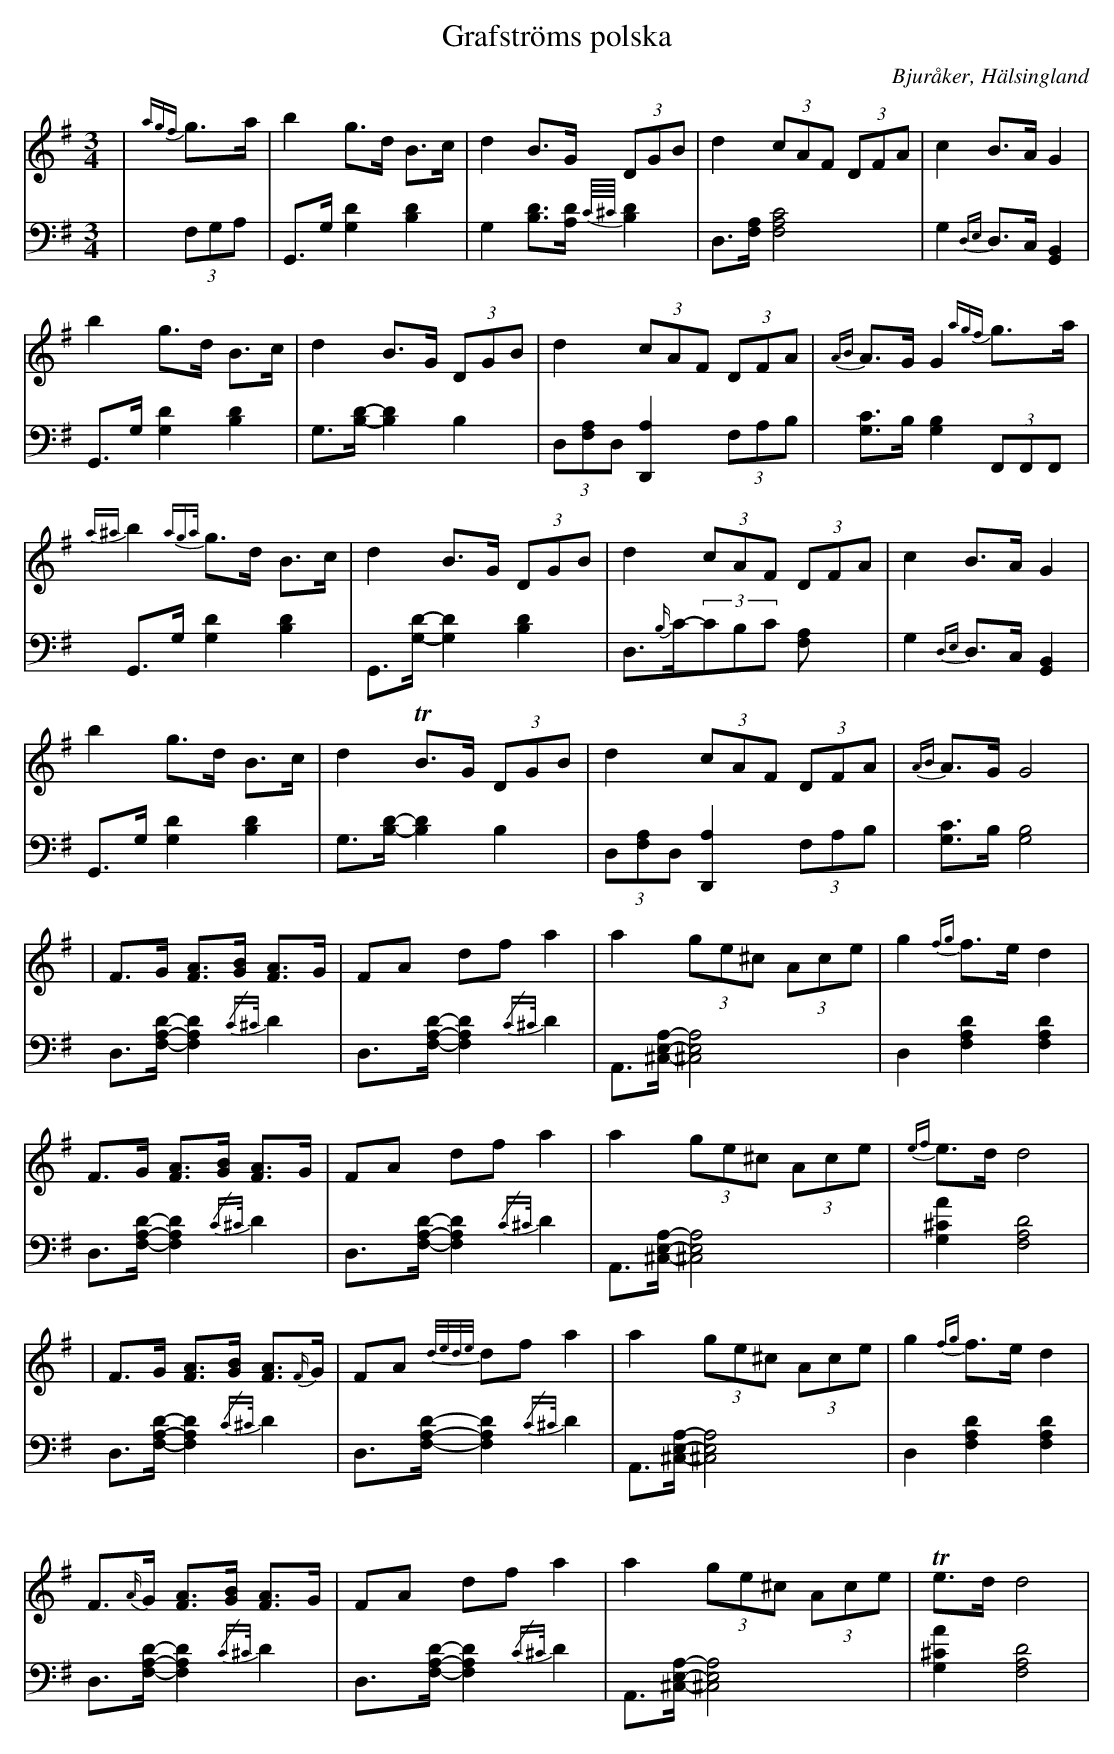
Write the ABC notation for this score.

X:1
T: Grafströms polska
O: Bjuråker, Hälsingland
M: 3/4
L: 1/8
K: G
V:1
V:2
V: 1
|{agf}g>a|b2 g>d B>c|d2 B>G (3DGB|d2 (3cAF (3DFA|c2 B>A G2|
b2 g>d B>c|d2 B>G (3DGB|d2 (3cAF (3DFA|{AB}A>G G2 {agf}g>a|
{a^a}b2 {aga/}g>d B>c|d2 B>G (3DGB|d2 (3cAF (3DFA|c2 B>A G2|
b2 g>d B>c|d2 TB>G (3DGB|d2 (3cAF (3DFA|{AB}A>G G4|
|F>G [FA]>[GB] [FA]>G |FA df a2 |a2 (3ge^c (3Ace |g2 {fg}f>e d2 |
F>G [FA]>[GB] [FA]>G |FA df a2 |a2 (3ge^c (3Ace |{ef}e>d d4|
|F>G [FA]>[GB] [FA]>{F/}G |FA {d/e/d/e/}df a2 |a2 (3ge^c (3Ace |g2 {fg}f>e d2 |
F>{A/}G [FA]>[GB] [FA]>G |FA df a2 |a2 (3ge^c (3Ace |Te>d d4|
V:2 clef=bass
|(3F,G,A, | G,,>G, [G,2D2] [B,2D2]|G,2 [B,D]>[A,D] {C//^C//}[B,D]2|D,>[F,A,] [F,4A,4C4]| G,2 {D,E,}D,>C, [G,,2B,,2]|
 G,,>G, [G,2D2] [B,2D2]|G,>[B,D]-[B,2D2] B,2|(3D,[F,A,]D, [D,,2A,2] (3F,A,B,| [G,C]>B, [G,2B,2](3F,,F,,F,,|
G,,>G, [G,2D2] [B,2D2]|G,,>[G,D]-[G,2D2] [B,2D2]|D,>{B,/}C-(3CB,C [F,2A,]| G,2 {D,E,}D,>C, [G,,2B,,2]|
 G,,>G, [G,2D2] [B,2D2]|G,>[B,D]-[B,2D2] B,2|(3D,[F,A,]D, [D,,2A,2] (3F,A,B,| [G,C]>B, [G,4B,4]|
D,>[F,A,D]-[F,2A,2D2] {/C^C/}D2|D,>[F,A,D]-[F,2A,2D2] {/C^C/}D2| A,,>[^C,E,A,]-[^C,4E,4A,4]|D,2 [F,2A,2D2] [F,2A,2D2] |
D,>[F,A,D]-[F,2A,2D2] {/C^C/}D2| D,>[F,A,D]-[F,2A,2D2] {/C^C/}D2| A,,>[^C,E,A,]-[^C,4E,4A,4]| [G,2A2^C2] [F,4A,4D4]|
D,>[F,A,D]-[F,2A,2D2] {/C^C/}D2|D,>[F,A,D]-[F,2A,2D2] {/C^C/}D2| A,,>[^C,E,A,]-[^C,4E,4A,4]|D,2 [F,2A,2D2] [F,2A,2D2] |
D,>[F,A,D]-[F,2A,2D2] {/C^C/}D2| D,>[F,A,D]-[F,2A,2D2] {/C^C/}D2| A,,>[^C,E,A,]-[^C,4E,4A,4]| [G,2A2^C2] [F,4A,4D4]|
